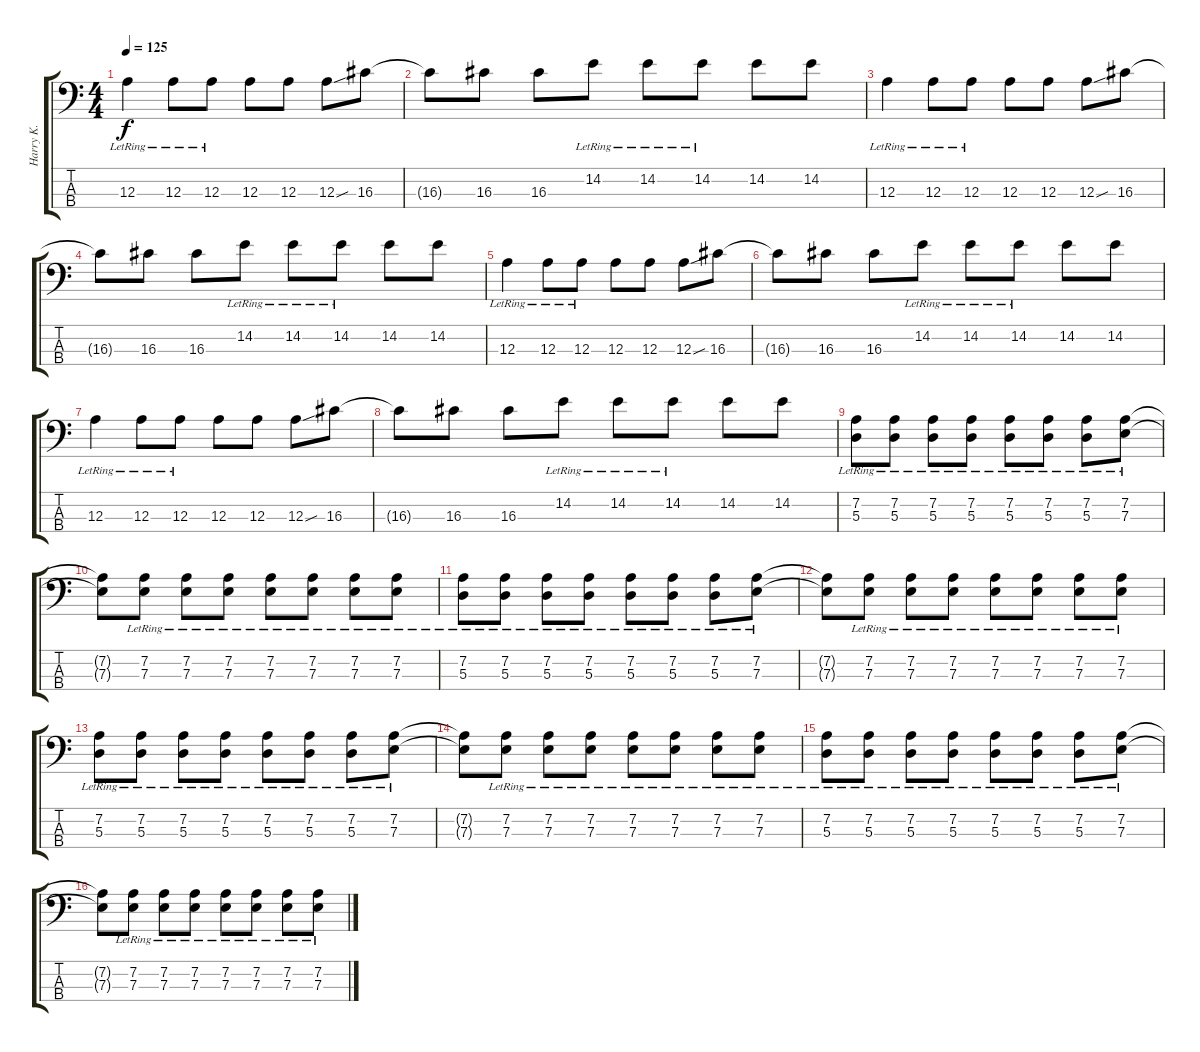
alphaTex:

\track ("Harry K." "Harry K.") {instrument electricbasspick}
\staff {score tabs}
\tuning (G2 D2 A1 E1) {hide}
\ts (4 4)
\tempo 125
\clef f4
\ks c
12.3{lr}.4{dy f} 12.3{lr}.8 12.3{lr}.8 12.3.8 12.3.8 12.3{sou}.8 16.3.8 |
16.3{t}.8 16.3.8 16.3.8 14.2{lr}.8 14.2{lr}.8 14.2{lr}.8 14.2.8 14.2.8 |
12.3{lr}.4 12.3{lr}.8 12.3{lr}.8 12.3.8 12.3.8 12.3{sou}.8 16.3.8 |
16.3{t}.8 16.3.8 16.3.8 14.2{lr}.8 14.2{lr}.8 14.2{lr}.8 14.2.8 14.2.8 |
12.3{lr}.4 12.3{lr}.8 12.3{lr}.8 12.3.8 12.3.8 12.3{sou}.8 16.3.8 |
16.3{t}.8 16.3.8 16.3.8 14.2{lr}.8 14.2{lr}.8 14.2{lr}.8 14.2.8 14.2.8 |
12.3{lr}.4 12.3{lr}.8 12.3{lr}.8 12.3.8 12.3.8 12.3{sou}.8 16.3.8 |
16.3{t}.8 16.3.8 16.3.8 14.2{lr}.8 14.2{lr}.8 14.2{lr}.8 14.2.8 14.2.8 |
(7.2{lr} 5.3{lr}).8 (7.2{lr} 5.3{lr}).8 (7.2{lr} 5.3{lr}).8 (7.2{lr} 5.3{lr}).8 (7.2{lr} 5.3{lr}).8 (7.2{lr} 5.3{lr}).8 (7.2{lr} 5.3{lr}).8 (7.2{lr} 7.3{lr}).8 |
(7.2{t} 7.3{t}).8 (7.2{lr} 7.3{lr}).8 (7.2{lr} 7.3{lr}).8 (7.2{lr} 7.3{lr}).8 (7.2{lr} 7.3{lr}).8 (7.2{lr} 7.3{lr}).8 (7.2{lr} 7.3{lr}).8 (7.2{lr} 7.3{lr}).8 |
(7.2{lr} 5.3{lr}).8 (7.2{lr} 5.3{lr}).8 (7.2{lr} 5.3{lr}).8 (7.2{lr} 5.3{lr}).8 (7.2{lr} 5.3{lr}).8 (7.2{lr} 5.3{lr}).8 (7.2{lr} 5.3{lr}).8 (7.2{lr} 7.3{lr}).8 |
(7.2{t} 7.3{t}).8 (7.2{lr} 7.3{lr}).8 (7.2{lr} 7.3{lr}).8 (7.2{lr} 7.3{lr}).8 (7.2{lr} 7.3{lr}).8 (7.2{lr} 7.3{lr}).8 (7.2{lr} 7.3{lr}).8 (7.2{lr} 7.3{lr}).8 |
(7.2{lr} 5.3{lr}).8 (7.2{lr} 5.3{lr}).8 (7.2{lr} 5.3{lr}).8 (7.2{lr} 5.3{lr}).8 (7.2{lr} 5.3{lr}).8 (7.2{lr} 5.3{lr}).8 (7.2{lr} 5.3{lr}).8 (7.2{lr} 7.3{lr}).8 |
(7.2{t} 7.3{t}).8 (7.2{lr} 7.3{lr}).8 (7.2{lr} 7.3{lr}).8 (7.2{lr} 7.3{lr}).8 (7.2{lr} 7.3{lr}).8 (7.2{lr} 7.3{lr}).8 (7.2{lr} 7.3{lr}).8 (7.2{lr} 7.3{lr}).8 |
(7.2{lr} 5.3{lr}).8 (7.2{lr} 5.3{lr}).8 (7.2{lr} 5.3{lr}).8 (7.2{lr} 5.3{lr}).8 (7.2{lr} 5.3{lr}).8 (7.2{lr} 5.3{lr}).8 (7.2{lr} 5.3{lr}).8 (7.2{lr} 7.3{lr}).8 |
(7.2{t} 7.3{t}).8 (7.2{lr} 7.3{lr}).8 (7.2{lr} 7.3{lr}).8 (7.2{lr} 7.3{lr}).8 (7.2{lr} 7.3{lr}).8 (7.2{lr} 7.3{lr}).8 (7.2{lr} 7.3{lr}).8 (7.2{lr} 7.3{lr}).8
